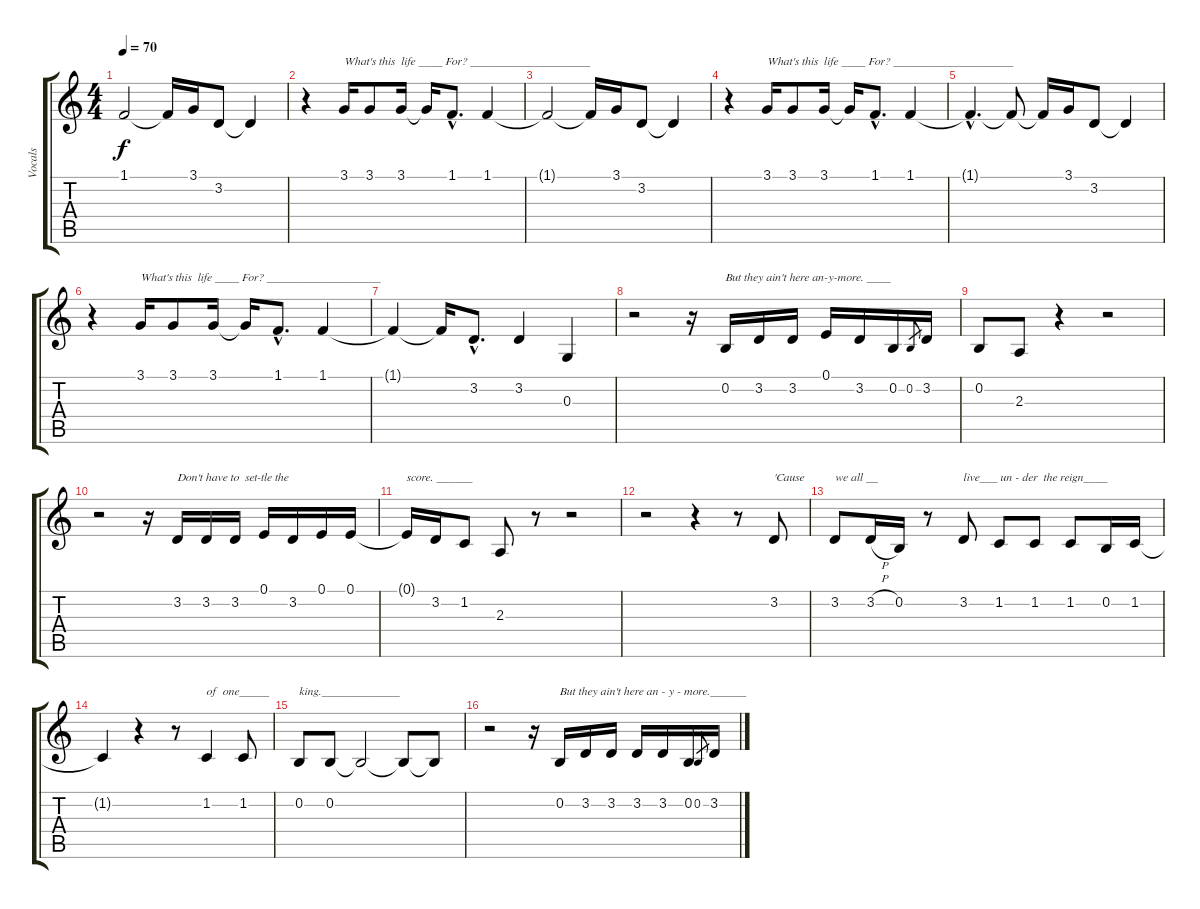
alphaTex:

\track ("Vocals" "Vocals") {instrument tenorsax}
\staff {score tabs}
\tuning (E4 B3 G3 D3 A2 E2) {hide}
\ts (4 4)
\tempo 70
\clef g2
\ks c
1.1{t}.2{dy f} 1.1{t}.16 3.1.16 3.2.8 3.2{t}.4 |
r.4 3.1.16{txt "What's this  life ____ For? ____________________"} 3.1.8 3.1.16 3.1{t}.16 1.1{hac}.8{d} 1.1.4 |
1.1{t}.2 1.1{t}.16 3.1.16 3.2.8 3.2{t}.4 |
r.4 3.1.16{txt "What's this  life ____ For? ____________________"} 3.1.8 3.1.16 3.1{t}.16 1.1{hac}.8{d} 1.1.4 |
1.1{hac t}.4{d} 1.1{t}.8 1.1{t}.16 3.1.16 3.2.8 3.2{t}.4 |
r.4 3.1.16{txt "What's this  life ____ For? ___________________"} 3.1.8 3.1.16 3.1{t}.16 1.1{hac}.8{d} 1.1.4 |
1.1{t}.4 1.1{t}.16 3.2{hac}.8{d} 3.2.4 0.3.4 |
r.2 r.16 0.2.16{txt "But they ain't here an-y-more. ____"} 3.2.16 3.2.16 0.1.16 3.2.16 0.2.16 0.2.8{gr} 3.2.16 |
0.2.8 2.3.8 r.4 r.2 |
r.2 r.16 3.2.16{txt "Don't have to  set-tle the"} 3.2.16 3.2.16 0.1.16 3.2.16 0.1.16 0.1.16 |
0.1{t}.16{txt "score. ______"} 3.2.16 1.2.8 2.3.8 r.8 r.2 |
r.2 r.4 r.8 3.2.8{txt "'Cause "} |
3.2.8{txt "we all __"} 3.2{h}.16 0.2.16 r.8 3.2.8{txt "live___ un - der  the reign____"} 1.2.8 1.2.8 1.2.8 0.2.16 1.2.16 |
1.2{t}.4 r.4 r.8 1.2.4{txt "of  one_____"} 1.2.8 |
0.2.8{txt "king._____________"} 0.2.8 0.2{t}.2 0.2{t}.8 0.2{t}.8 |
r.2 r.16 0.2.16{txt "But they ain't here an - y - more.______"} 3.2.16 3.2.16 3.2.16 3.2.16 0.2.16 0.2.8{gr} 3.2.16
